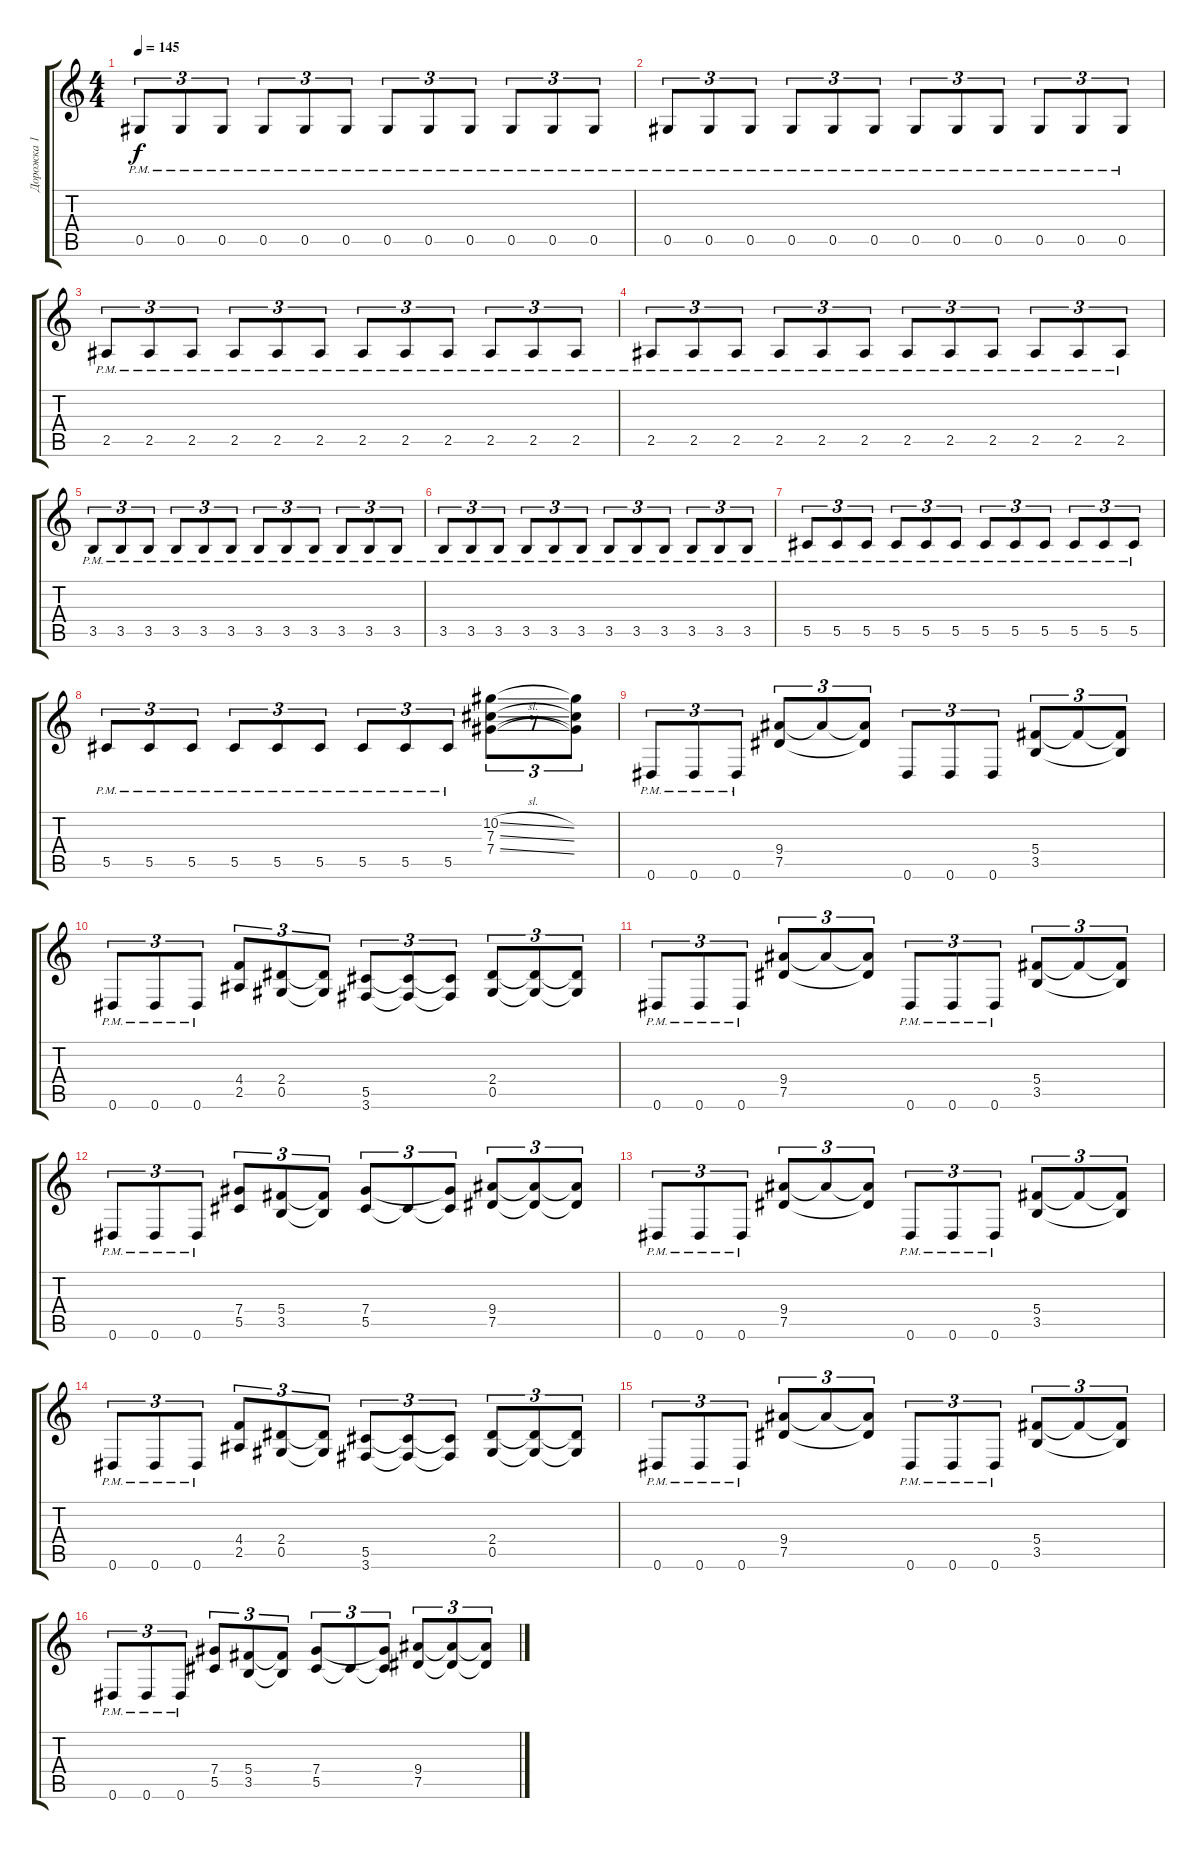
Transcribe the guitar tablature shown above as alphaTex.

\track ("Дорожка 1" "Дорожка 1") {instrument distortionguitar}
\staff {score tabs}
\tuning (Eb4 Bb3 Gb3 Db3 Ab2 Eb2) {hide}
\ts (4 4)
\tempo 145
\clef g2
\ks c
0.5{pm}.8{tu (3 2) dy f} 0.5{pm}.8{tu (3 2)} 0.5{pm}.8{tu (3 2)} 0.5{pm}.8{tu (3 2)} 0.5{pm}.8{tu (3 2)} 0.5{pm}.8{tu (3 2)} 0.5{pm}.8{tu (3 2)} 0.5{pm}.8{tu (3 2)} 0.5{pm}.8{tu (3 2)} 0.5{pm}.8{tu (3 2)} 0.5{pm}.8{tu (3 2)} 0.5{pm}.8{tu (3 2)} |
0.5{pm}.8{tu (3 2)} 0.5{pm}.8{tu (3 2)} 0.5{pm}.8{tu (3 2)} 0.5{pm}.8{tu (3 2)} 0.5{pm}.8{tu (3 2)} 0.5{pm}.8{tu (3 2)} 0.5{pm}.8{tu (3 2)} 0.5{pm}.8{tu (3 2)} 0.5{pm}.8{tu (3 2)} 0.5{pm}.8{tu (3 2)} 0.5{pm}.8{tu (3 2)} 0.5{pm}.8{tu (3 2)} |
2.5{pm}.8{tu (3 2)} 2.5{pm}.8{tu (3 2)} 2.5{pm}.8{tu (3 2)} 2.5{pm}.8{tu (3 2)} 2.5{pm}.8{tu (3 2)} 2.5{pm}.8{tu (3 2)} 2.5{pm}.8{tu (3 2)} 2.5{pm}.8{tu (3 2)} 2.5{pm}.8{tu (3 2)} 2.5{pm}.8{tu (3 2)} 2.5{pm}.8{tu (3 2)} 2.5{pm}.8{tu (3 2)} |
2.5{pm}.8{tu (3 2)} 2.5{pm}.8{tu (3 2)} 2.5{pm}.8{tu (3 2)} 2.5{pm}.8{tu (3 2)} 2.5{pm}.8{tu (3 2)} 2.5{pm}.8{tu (3 2)} 2.5{pm}.8{tu (3 2)} 2.5{pm}.8{tu (3 2)} 2.5{pm}.8{tu (3 2)} 2.5{pm}.8{tu (3 2)} 2.5{pm}.8{tu (3 2)} 2.5{pm}.8{tu (3 2)} |
3.5{pm}.8{tu (3 2)} 3.5{pm}.8{tu (3 2)} 3.5{pm}.8{tu (3 2)} 3.5{pm}.8{tu (3 2)} 3.5{pm}.8{tu (3 2)} 3.5{pm}.8{tu (3 2)} 3.5{pm}.8{tu (3 2)} 3.5{pm}.8{tu (3 2)} 3.5{pm}.8{tu (3 2)} 3.5{pm}.8{tu (3 2)} 3.5{pm}.8{tu (3 2)} 3.5{pm}.8{tu (3 2)} |
3.5{pm}.8{tu (3 2)} 3.5{pm}.8{tu (3 2)} 3.5{pm}.8{tu (3 2)} 3.5{pm}.8{tu (3 2)} 3.5{pm}.8{tu (3 2)} 3.5{pm}.8{tu (3 2)} 3.5{pm}.8{tu (3 2)} 3.5{pm}.8{tu (3 2)} 3.5{pm}.8{tu (3 2)} 3.5{pm}.8{tu (3 2)} 3.5{pm}.8{tu (3 2)} 3.5{pm}.8{tu (3 2)} |
5.5{pm}.8{tu (3 2)} 5.5{pm}.8{tu (3 2)} 5.5{pm}.8{tu (3 2)} 5.5{pm}.8{tu (3 2)} 5.5{pm}.8{tu (3 2)} 5.5{pm}.8{tu (3 2)} 5.5{pm}.8{tu (3 2)} 5.5{pm}.8{tu (3 2)} 5.5{pm}.8{tu (3 2)} 5.5{pm}.8{tu (3 2)} 5.5{pm}.8{tu (3 2)} 5.5{pm}.8{tu (3 2)} |
5.5{pm}.8{tu (3 2)} 5.5{pm}.8{tu (3 2)} 5.5{pm}.8{tu (3 2)} 5.5{pm}.8{tu (3 2)} 5.5{pm}.8{tu (3 2)} 5.5{pm}.8{tu (3 2)} 5.5{pm}.8{tu (3 2)} 5.5{pm}.8{tu (3 2)} 5.5{pm}.8{tu (3 2)} (10.2{sl} 7.3{sl} 7.4{sl}).8{tu (3 2)} r.8{tu (3 2)} (10.2{t} 7.3{t} 7.4{t}).8{tu (3 2)} |
0.6{pm}.8{tu (3 2)} 0.6{pm}.8{tu (3 2)} 0.6{pm}.8{tu (3 2)} (9.4 7.5).8{tu (3 2)} 9.4{t}.8{tu (3 2)} (9.4{t} 7.5{t}).8{tu (3 2)} 0.6.8{tu (3 2)} 0.6.8{tu (3 2)} 0.6.8{tu (3 2)} (5.4 3.5).8{tu (3 2)} 5.4{t}.8{tu (3 2)} (5.4{t} 3.5{t}).8{tu (3 2)} |
0.6{pm}.8{tu (3 2)} 0.6{pm}.8{tu (3 2)} 0.6{pm}.8{tu (3 2)} (4.4 2.5).8{tu (3 2)} (2.4 0.5).8{tu (3 2)} (2.4{t} 0.5{t}).8{tu (3 2)} (5.5 3.6).8{tu (3 2)} (5.5{t} 3.6{t}).8{tu (3 2)} (5.5{t} 3.6{t}).8{tu (3 2)} (2.4 0.5).8{tu (3 2)} (2.4{t} 0.5{t}).8{tu (3 2)} (2.4{t} 0.5{t}).8{tu (3 2)} |
0.6{pm}.8{tu (3 2)} 0.6{pm}.8{tu (3 2)} 0.6{pm}.8{tu (3 2)} (9.4 7.5).8{tu (3 2)} 9.4{t}.8{tu (3 2)} (9.4{t} 7.5{t}).8{tu (3 2)} 0.6{pm}.8{tu (3 2)} 0.6{pm}.8{tu (3 2)} 0.6{pm}.8{tu (3 2)} (5.4 3.5).8{tu (3 2)} 5.4{t}.8{tu (3 2)} (5.4{t} 3.5{t}).8{tu (3 2)} |
0.6{pm}.8{tu (3 2)} 0.6{pm}.8{tu (3 2)} 0.6{pm}.8{tu (3 2)} (7.4 5.5).8{tu (3 2)} (5.4 3.5).8{tu (3 2)} (5.4{t} 3.5{t}).8{tu (3 2)} (7.4 5.5).8{tu (3 2)} 5.5{t}.8{tu (3 2)} (7.4{t} 5.5{t}).8{tu (3 2)} (9.4 7.5).8{tu (3 2)} (9.4{t} 7.5{t}).8{tu (3 2)} (9.4{t} 7.5{t}).8{tu (3 2)} |
0.6{pm}.8{tu (3 2)} 0.6{pm}.8{tu (3 2)} 0.6{pm}.8{tu (3 2)} (9.4 7.5).8{tu (3 2)} 9.4{t}.8{tu (3 2)} (9.4{t} 7.5{t}).8{tu (3 2)} 0.6{pm}.8{tu (3 2)} 0.6{pm}.8{tu (3 2)} 0.6{pm}.8{tu (3 2)} (5.4 3.5).8{tu (3 2)} 5.4{t}.8{tu (3 2)} (5.4{t} 3.5{t}).8{tu (3 2)} |
0.6{pm}.8{tu (3 2)} 0.6{pm}.8{tu (3 2)} 0.6{pm}.8{tu (3 2)} (4.4 2.5).8{tu (3 2)} (2.4 0.5).8{tu (3 2)} (2.4{t} 0.5{t}).8{tu (3 2)} (5.5 3.6).8{tu (3 2)} (5.5{t} 3.6{t}).8{tu (3 2)} (5.5{t} 3.6{t}).8{tu (3 2)} (2.4 0.5).8{tu (3 2)} (2.4{t} 0.5{t}).8{tu (3 2)} (2.4{t} 0.5{t}).8{tu (3 2)} |
0.6{pm}.8{tu (3 2)} 0.6{pm}.8{tu (3 2)} 0.6{pm}.8{tu (3 2)} (9.4 7.5).8{tu (3 2)} 9.4{t}.8{tu (3 2)} (9.4{t} 7.5{t}).8{tu (3 2)} 0.6{pm}.8{tu (3 2)} 0.6{pm}.8{tu (3 2)} 0.6{pm}.8{tu (3 2)} (5.4 3.5).8{tu (3 2)} 5.4{t}.8{tu (3 2)} (5.4{t} 3.5{t}).8{tu (3 2)} |
0.6{pm}.8{tu (3 2)} 0.6{pm}.8{tu (3 2)} 0.6{pm}.8{tu (3 2)} (7.4 5.5).8{tu (3 2)} (5.4 3.5).8{tu (3 2)} (5.4{t} 3.5{t}).8{tu (3 2)} (7.4 5.5).8{tu (3 2)} 5.5{t}.8{tu (3 2)} (7.4{t} 5.5{t}).8{tu (3 2)} (9.4 7.5).8{tu (3 2)} (9.4{t} 7.5{t}).8{tu (3 2)} (9.4{t} 7.5{t}).8{tu (3 2)}
